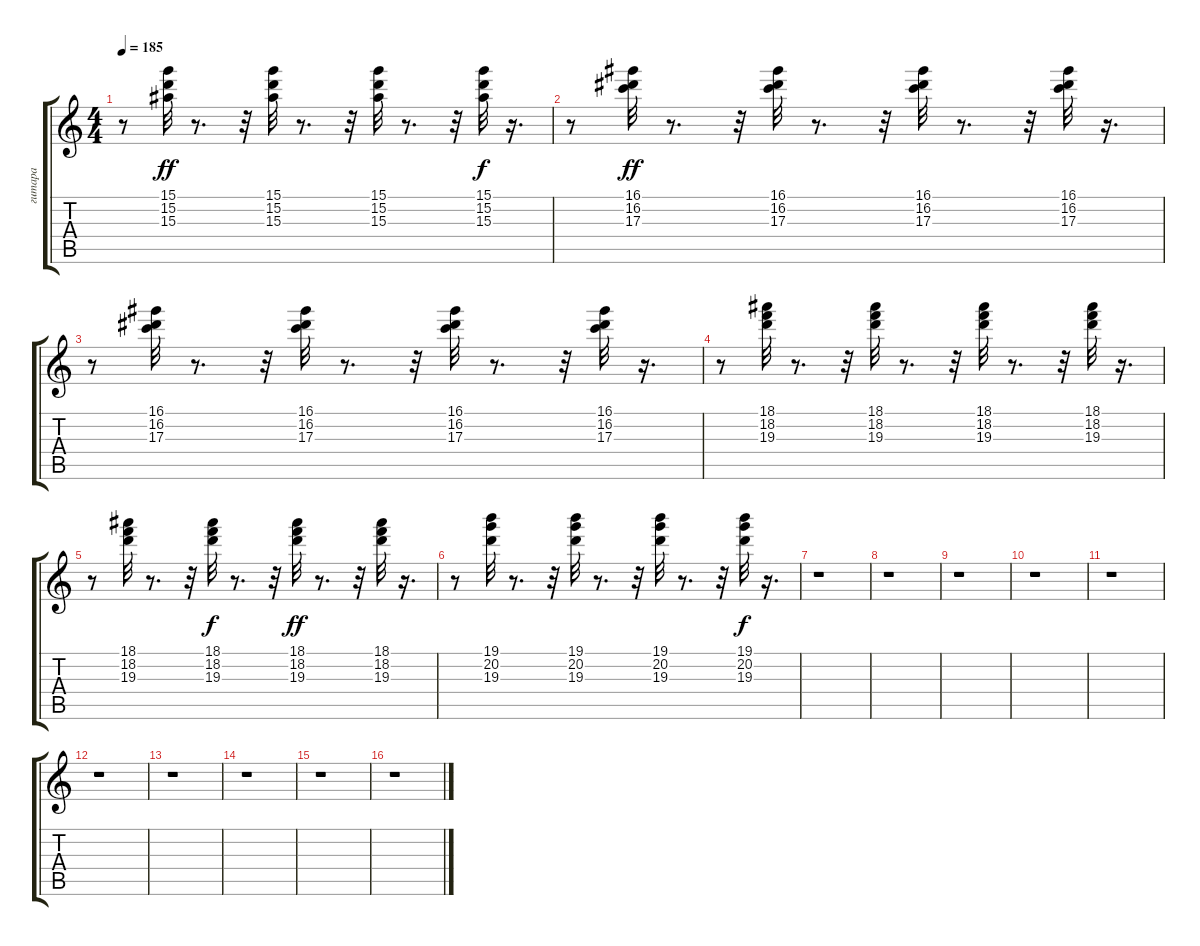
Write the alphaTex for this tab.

\track ("гитара" "гитара") {instrument acousticguitarsteel}
\staff {score tabs}
\tuning (E4 B3 G3 D3 A2 E2) {hide}
\ts (4 4)
\tempo 185
\clef g2
\ks c
r.8{dy ff} (15.1 15.2 15.3).32 r.8{d} r.32 (15.1 15.2 15.3).32 r.8{d} r.32 (15.1 15.2 15.3).32 r.8{d} r.32 (15.1 15.2 15.3).32{dy f} r.16{d} |
r.8 (16.1 16.2 17.3).32{dy ff} r.8{d} r.32 (16.1 16.2 17.3).32 r.8{d} r.32 (16.1 16.2 17.3).32 r.8{d} r.32 (16.1 16.2 17.3).32 r.16{d} |
r.8 (16.1 16.2 17.3).32 r.8{d} r.32 (16.1 16.2 17.3).32 r.8{d} r.32 (16.1 16.2 17.3).32 r.8{d} r.32 (16.1 16.2 17.3).32 r.16{d} |
r.8 (18.1 18.2 19.3).32 r.8{d} r.32 (18.1 18.2 19.3).32 r.8{d} r.32 (18.1 18.2 19.3).32 r.8{d} r.32 (18.1 18.2 19.3).32 r.16{d} |
r.8 (18.1 18.2 19.3).32 r.8{d} r.32 (18.1 18.2 19.3).32{dy f} r.8{d} r.32 (18.1 18.2 19.3).32{dy ff} r.8{d} r.32 (18.1 18.2 19.3).32 r.16{d} |
r.8 (19.1 20.2 19.3).32 r.8{d} r.32 (19.1 20.2 19.3).32 r.8{d} r.32 (19.1 20.2 19.3).32 r.8{d} r.32 (19.1 20.2 19.3).32{dy f} r.16{d} |
r.1 |
r.1 |
r.1 |
r.1 |
r.1 |
r.1 |
r.1 |
r.1 |
r.1 |
r.1
